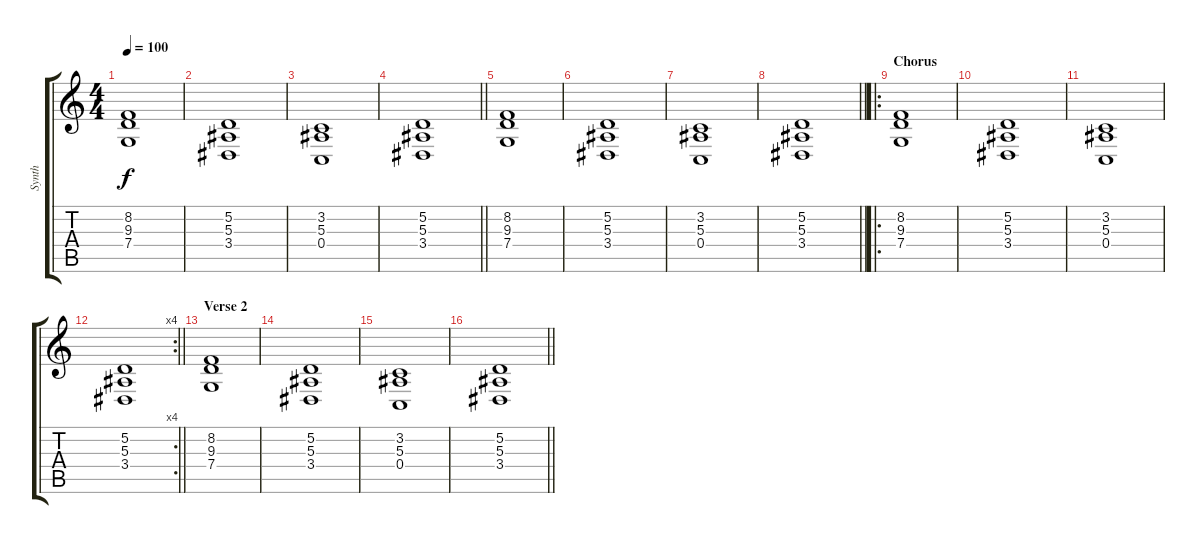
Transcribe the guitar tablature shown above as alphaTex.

\track ("Synth" "Synth") {instrument lead2sawtooth}
\staff {score tabs}
\tuning (D4 A3 F3 C3 G2 D2) {hide}
\ts (4 4)
\tempo 100
\clef g2
\ks c
(8.2 9.3 7.4).1{dy f} |
(5.2 5.3 3.4).1 |
(3.2 5.3 0.4).1 |
\barLineRight lightlight
(5.2 5.3 3.4).1 |
(8.2 9.3 7.4).1 |
(5.2 5.3 3.4).1 |
(3.2 5.3 0.4).1 |
\barLineRight lightlight
(5.2 5.3 3.4).1 |
\ro
\section ("" "Chorus")
(8.2 9.3 7.4).1 |
(5.2 5.3 3.4).1 |
(3.2 5.3 0.4).1 |
\rc 4
\barLineRight lightlight
(5.2 5.3 3.4).1 |
\section ("" "Verse 2")
(8.2 9.3 7.4).1 |
(5.2 5.3 3.4).1 |
(3.2 5.3 0.4).1 |
\barLineRight lightlight
(5.2 5.3 3.4).1
